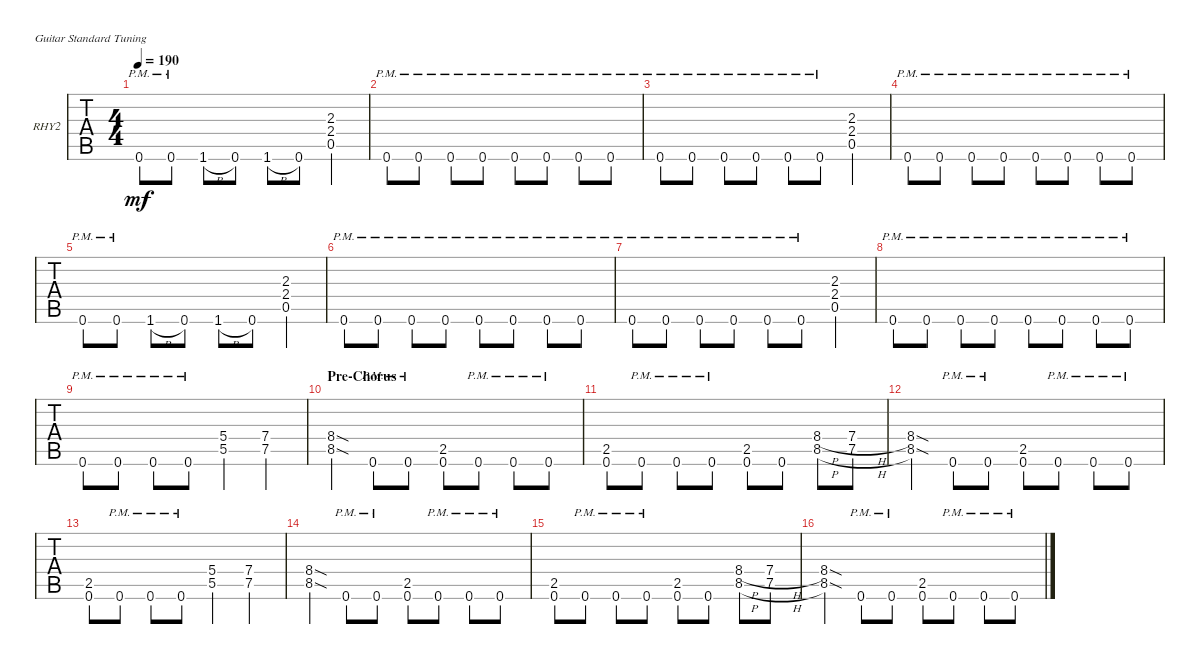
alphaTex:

\defaultSystemsLayout 4
\bracketExtendMode groupsimilarinstruments
\firstSystemTrackNameOrientation horizontal
\otherSystemsTrackNameOrientation horizontal
\track ("Rhythm Guitar 2" "RHY2") {instrument overdrivenguitar}
\staff {tabs}
\tuning (E4 B3 G3 D3 A2 E2)
\ts (4 4)
\tempo 190
\clef g2
\ks c
0.6{pm}.8{dy mf} 0.6{pm}.8 1.6{h}.8 0.6.8 1.6{h}.8 0.6.8 (0.5 2.4 2.3).4 |
0.6{pm}.8 0.6{pm}.8 0.6{pm}.8 0.6{pm}.8 0.6{pm}.8 0.6{pm}.8 0.6{pm}.8 0.6{pm}.8 |
0.6{pm}.8 0.6{pm}.8 0.6{pm}.8 0.6{pm}.8 0.6{pm}.8 0.6{pm}.8 (0.5 2.4 2.3).4 |
0.6{pm}.8 0.6{pm}.8 0.6{pm}.8 0.6{pm}.8 0.6{pm}.8 0.6{pm}.8 0.6{pm}.8 0.6{pm}.8 |
0.6{pm}.8 0.6{pm}.8 1.6{h}.8 0.6.8 1.6{h}.8 0.6.8 (0.5 2.4 2.3).4 |
0.6{pm}.8 0.6{pm}.8 0.6{pm}.8 0.6{pm}.8 0.6{pm}.8 0.6{pm}.8 0.6{pm}.8 0.6{pm}.8 |
0.6{pm}.8 0.6{pm}.8 0.6{pm}.8 0.6{pm}.8 0.6{pm}.8 0.6{pm}.8 (0.5 2.4 2.3).4 |
0.6{pm}.8 0.6{pm}.8 0.6{pm}.8 0.6{pm}.8 0.6{pm}.8 0.6{pm}.8 0.6{pm}.8 0.6{pm}.8 |
0.6{pm}.8 0.6{pm}.8 0.6{pm}.8 0.6{pm}.8 (5.5 5.4).4 (7.5 7.4).4 |
\section ("" "Pre-Chorus")
(8.5{sod} 8.4{sod}).4 0.6{pm}.8 0.6{pm}.8 (0.6 2.5).8 0.6{pm}.8 0.6{pm}.8 0.6{pm}.8 |
(0.6 2.5).8 0.6{pm}.8 0.6{pm}.8 0.6{pm}.8 (0.6 2.5).8 0.6.8 (8.5{h} 8.4{h}).8 (7.5{h} 7.4{h}).8 |
(8.5{sod} 8.4{sod}).4 0.6{pm}.8 0.6{pm}.8 (0.6 2.5).8 0.6{pm}.8 0.6{pm}.8 0.6{pm}.8 |
(0.6 2.5).8 0.6{pm}.8 0.6{pm}.8 0.6{pm}.8 (5.5 5.4).4 (7.5 7.4).4 |
(8.5{sod} 8.4{sod}).4 0.6{pm}.8 0.6{pm}.8 (0.6 2.5).8 0.6{pm}.8 0.6{pm}.8 0.6{pm}.8 |
(0.6 2.5).8 0.6{pm}.8 0.6{pm}.8 0.6{pm}.8 (0.6 2.5).8 0.6.8 (8.5{h} 8.4{h}).8 (7.5{h} 7.4{h}).8 |
(8.5{sod} 8.4{sod}).4 0.6{pm}.8 0.6{pm}.8 (0.6 2.5).8 0.6{pm}.8 0.6{pm}.8 0.6{pm}.8
